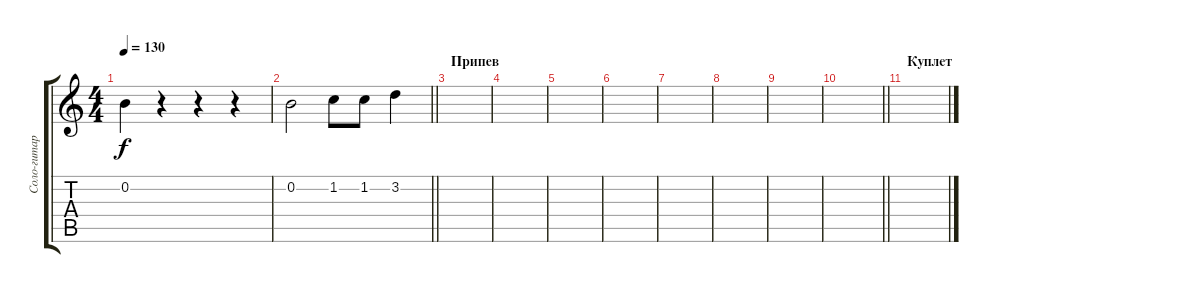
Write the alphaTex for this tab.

\track ("Соло-гитара" "Соло-гитар") {instrument overdrivenguitar}
\staff {score tabs}
\tuning (E4 B3 G3 D3 A2 E2) {hide}
\ts (4 4)
\tempo 130
\clef g2
\ks c
0.2.4{dy f} r.4 r.4 r.4 |
\barLineRight lightlight
0.2.2 1.2.8 1.2.8 3.2.4 |
\section ("" "Припев")
|
|
|
|
|
|
|
\barLineRight lightlight
|
\section ("" "Куплет")
